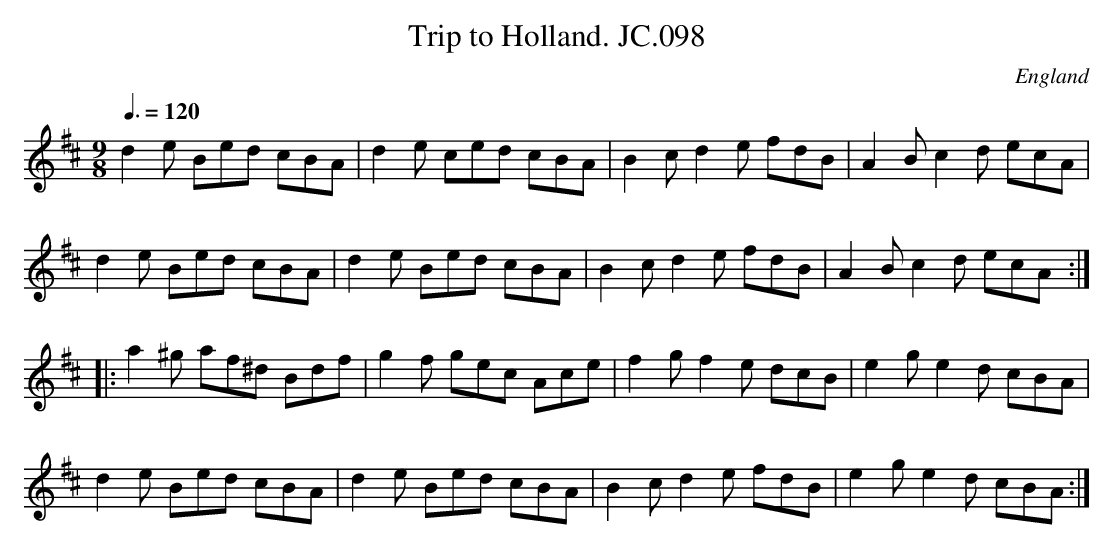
X:1
T:Trip to Holland. JC.098
L:1/8
M:9/8
O:England
Q:3/8=120
K:D
d2e Bed cBA|d2e ced cBA|\
B2c d2e fdB|A2B c2d ecA|!
d2e Bed cBA|d2e Bed cBA|\
B2c d2e fdB|A2B c2d ecA:|!
|:a2^g af^d Bdf|g2f gec Ace|\
f2g f2e dcB|e2g e2d cBA|!
d2e Bed cBA|d2e Bed cBA|\
B2c d2e fdB|e2g e2d cBA:|
